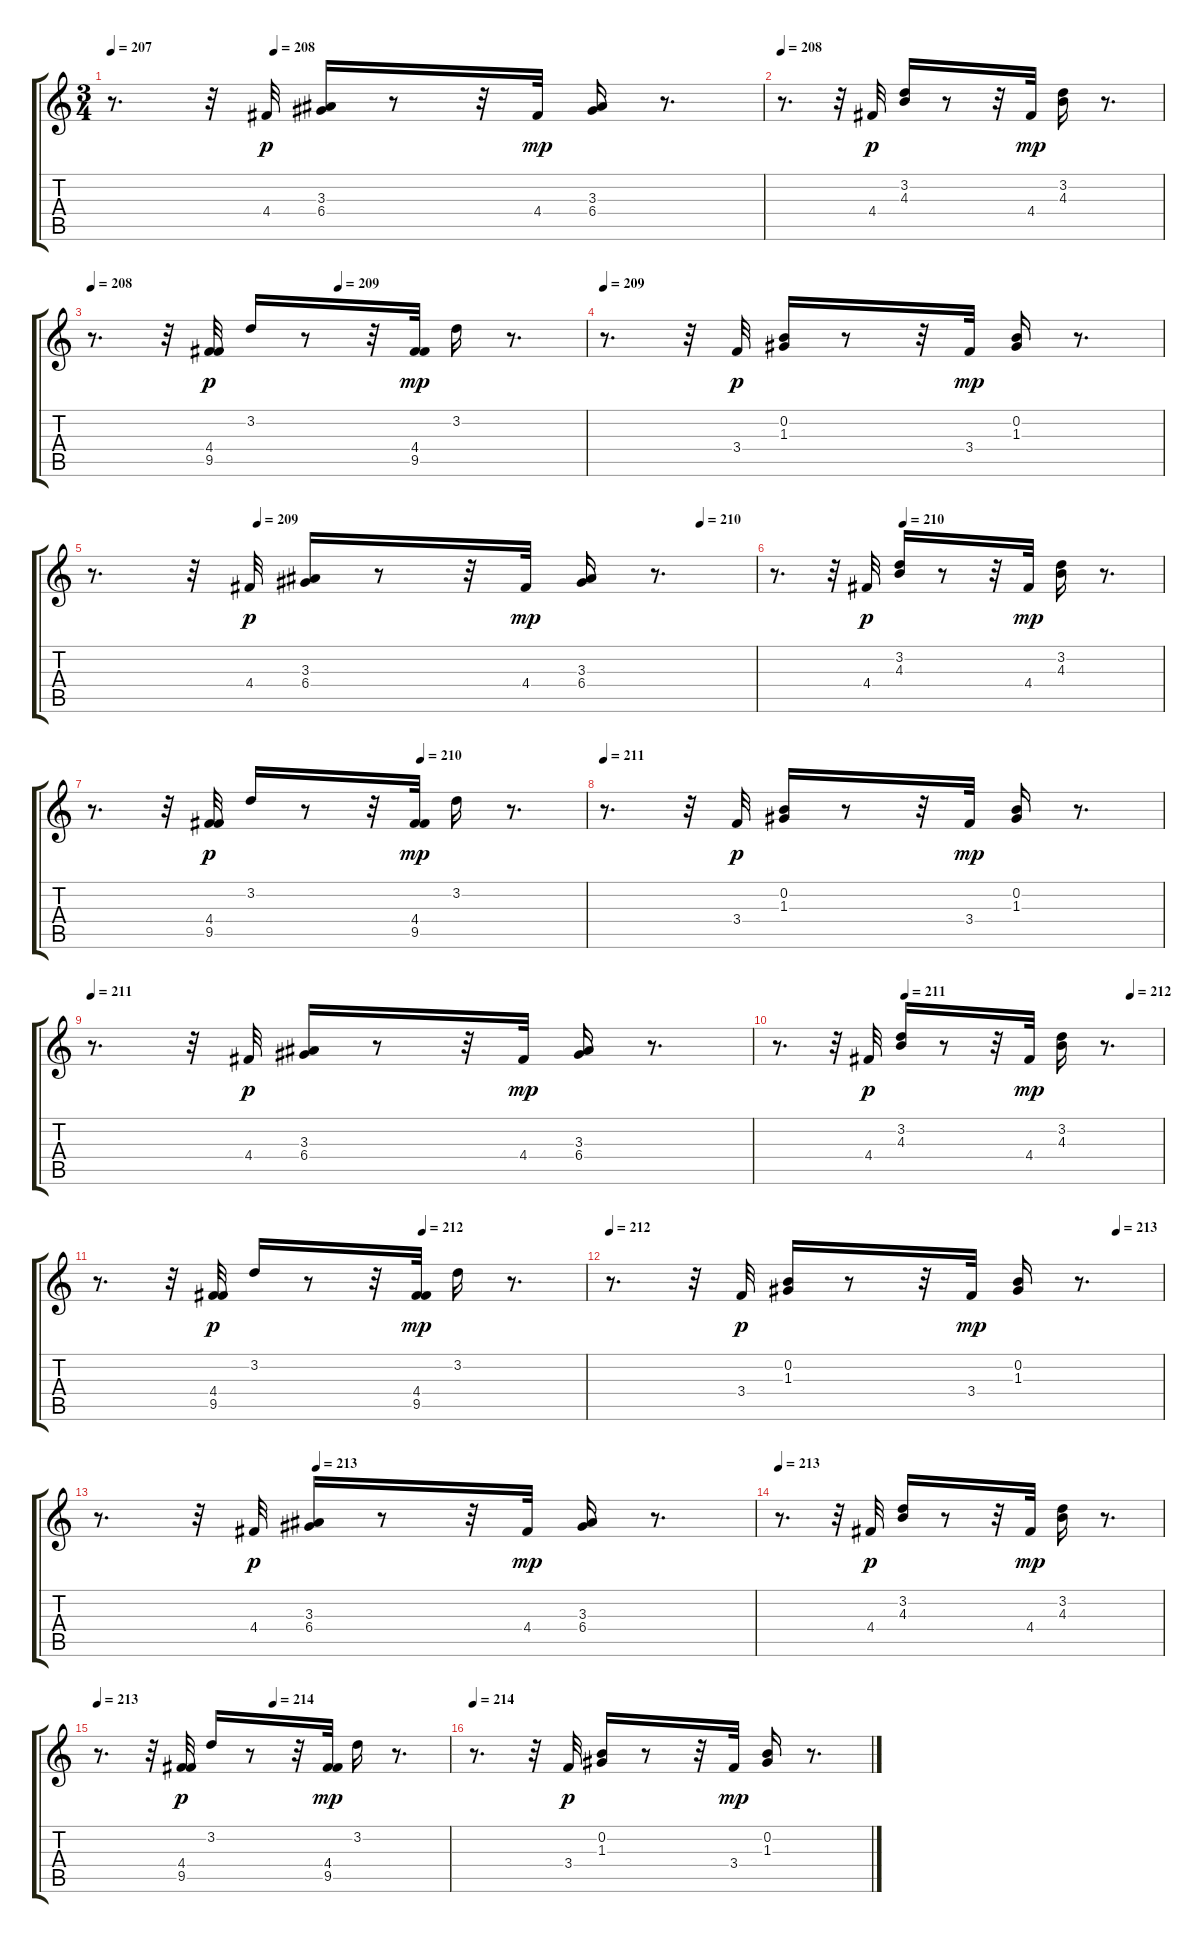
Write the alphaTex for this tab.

\track "" {instrument acousticguitarsteel}
\staff {score tabs}
\tuning (E4 B3 G3 D3 A2 E2) {hide}
\ts (3 4)
\tempo 207
\tempo (208 0.25)
\clef g2
\ks c
r.8{d dy mp} r.32 4.4.32{dy p} (3.3 6.4).16 r.8 r.32 4.4.32{dy mp} (3.3 6.4).16 r.8{d} |
\tempo 208
r.8{d} r.32 4.4.32{dy p} (3.2 4.3).16 r.8 r.32 4.4.32{dy mp} (3.2 4.3).16 r.8{d} |
\tempo 208
\tempo (209 0.5)
r.8{d} r.32 (4.4 9.5).32{dy p} 3.2.16 r.8 r.32 (4.4 9.5).32{dy mp} 3.2.16 r.8{d} |
\tempo 209
r.8{d} r.32 3.4.32{dy p} (0.2 1.3).16 r.8 r.32 3.4.32{dy mp} (0.2 1.3).16 r.8{d} |
\tempo (209 0.25)
\tempo (210 0.9166666666666666)
r.8{d} r.32 4.4.32{dy p} (3.3 6.4).16 r.8 r.32 4.4.32{dy mp} (3.3 6.4).16 r.8{d} |
\tempo (210 0.3333333333333333)
r.8{d} r.32 4.4.32{dy p} (3.2 4.3).16 r.8 r.32 4.4.32{dy mp} (3.2 4.3).16 r.8{d} |
\tempo (210 0.6666666666666666)
r.8{d} r.32 (4.4 9.5).32{dy p} 3.2.16 r.8 r.32 (4.4 9.5).32{dy mp} 3.2.16 r.8{d} |
\tempo 211
r.8{d} r.32 3.4.32{dy p} (0.2 1.3).16 r.8 r.32 3.4.32{dy mp} (0.2 1.3).16 r.8{d} |
\tempo 211
r.8{d} r.32 4.4.32{dy p} (3.3 6.4).16 r.8 r.32 4.4.32{dy mp} (3.3 6.4).16 r.8{d} |
\tempo (211 0.3333333333333333)
\tempo (212 0.9166666666666666)
r.8{d} r.32 4.4.32{dy p} (3.2 4.3).16 r.8 r.32 4.4.32{dy mp} (3.2 4.3).16 r.8{d} |
\tempo (212 0.6666666666666666)
r.8{d} r.32 (4.4 9.5).32{dy p} 3.2.16 r.8 r.32 (4.4 9.5).32{dy mp} 3.2.16 r.8{d} |
\tempo 212
\tempo (213 0.9166666666666666)
r.8{d} r.32 3.4.32{dy p} (0.2 1.3).16 r.8 r.32 3.4.32{dy mp} (0.2 1.3).16 r.8{d} |
\tempo (213 0.3333333333333333)
r.8{d} r.32 4.4.32{dy p} (3.3 6.4).16 r.8 r.32 4.4.32{dy mp} (3.3 6.4).16 r.8{d} |
\tempo 213
r.8{d} r.32 4.4.32{dy p} (3.2 4.3).16 r.8 r.32 4.4.32{dy mp} (3.2 4.3).16 r.8{d} |
\tempo 213
\tempo (214 0.5)
r.8{d} r.32 (4.4 9.5).32{dy p} 3.2.16 r.8 r.32 (4.4 9.5).32{dy mp} 3.2.16 r.8{d} |
\tempo 214
r.8{d} r.32 3.4.32{dy p} (0.2 1.3).16 r.8 r.32 3.4.32{dy mp} (0.2 1.3).16 r.8{d}
